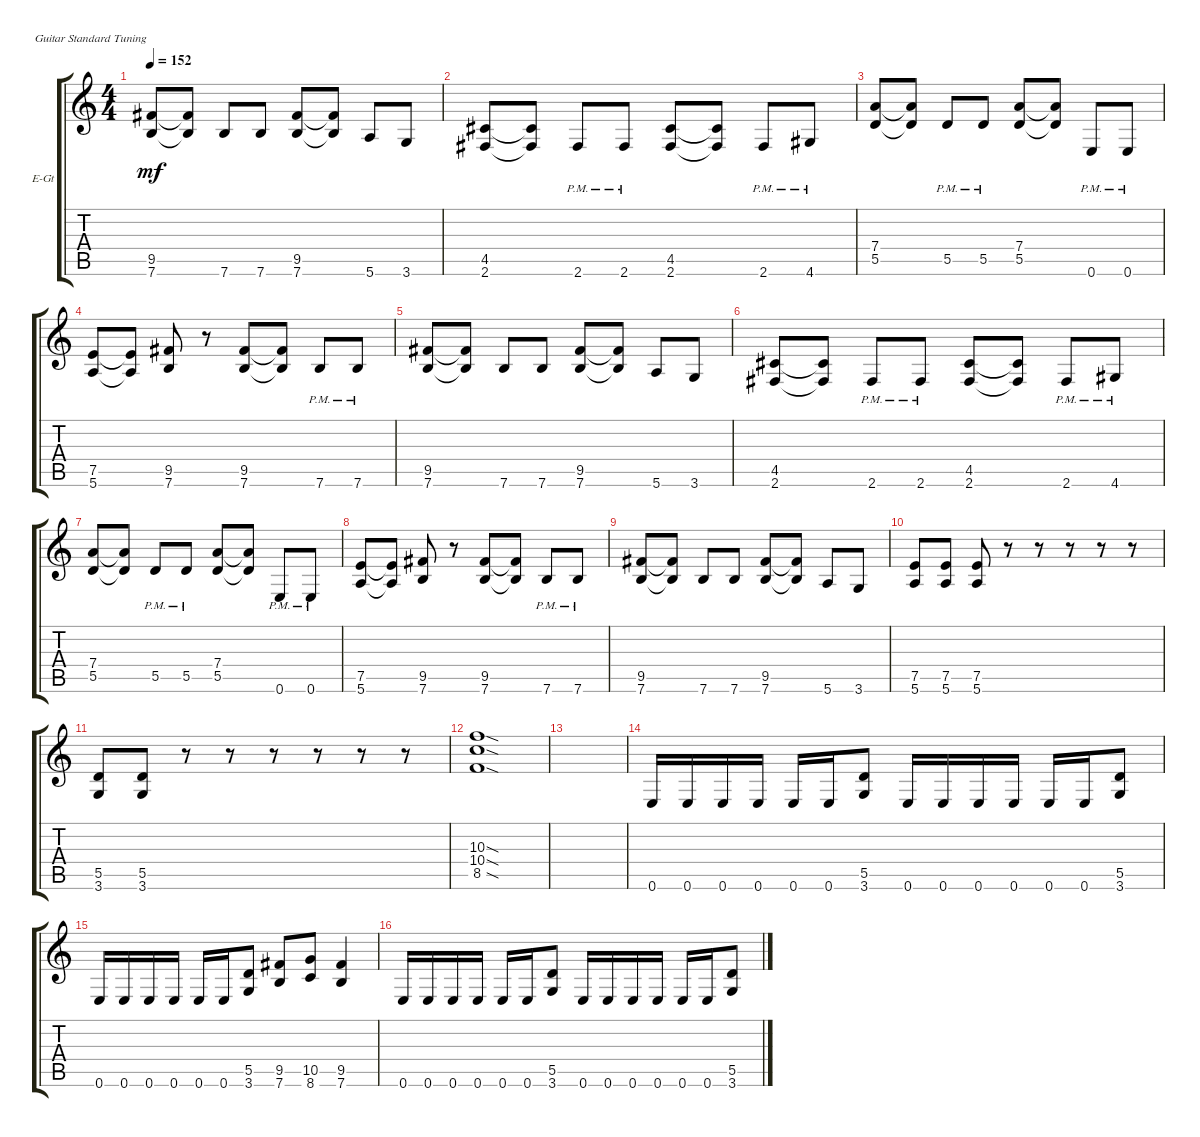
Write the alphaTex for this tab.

\defaultSystemsLayout 4
\bracketExtendMode groupsimilarinstruments
\firstSystemTrackNameOrientation horizontal
\otherSystemsTrackNameOrientation horizontal
\track ("Electric Guitar" "E-Gt") {instrument distortionguitar}
\staff {score tabs}
\tuning (E4 B3 G3 D3 A2 E2)
\ts (4 4)
\tempo 152
\clef g2
\ks c
(7.6 9.5).8{dy mf} (7.6{t} 9.5{t}).8 7.6.8 7.6.8 (7.6 9.5).8 (7.6{t} 9.5{t}).8 5.6.8 3.6.8 |
(2.6 4.5).8 (2.6{t} 4.5{t}).8 2.6{pm}.8 2.6{pm}.8 (2.6 4.5).8 (2.6{t} 4.5{t}).8 2.6{pm}.8 4.6{pm}.8 |
(5.5 7.4).8 (5.5{t} 7.4{t}).8 5.5{pm}.8 5.5{pm}.8 (5.5 7.4).8 (5.5{t} 7.4{t}).8 0.6{pm}.8 0.6{pm}.8 |
(5.6 7.5).8 (5.6{t} 7.5{t}).8 (7.6 9.5).8 r.8 (7.6 9.5).8 (7.6{t} 9.5{t}).8 7.6{pm}.8 7.6{pm}.8 |
(7.6 9.5).8 (7.6{t} 9.5{t}).8 7.6.8 7.6.8 (7.6 9.5).8 (7.6{t} 9.5{t}).8 5.6.8 3.6.8 |
(2.6 4.5).8 (2.6{t} 4.5{t}).8 2.6{pm}.8 2.6{pm}.8 (2.6 4.5).8 (2.6{t} 4.5{t}).8 2.6{pm}.8 4.6{pm}.8 |
(5.5 7.4).8 (5.5{t} 7.4{t}).8 5.5{pm}.8 5.5{pm}.8 (5.5 7.4).8 (5.5{t} 7.4{t}).8 0.6{pm}.8 0.6{pm}.8 |
(5.6 7.5).8 (5.6{t} 7.5{t}).8 (7.6 9.5).8 r.8 (7.6 9.5).8 (7.6{t} 9.5{t}).8 7.6{pm}.8 7.6{pm}.8 |
(7.6 9.5).8 (7.6{t} 9.5{t}).8 7.6.8 7.6.8 (7.6 9.5).8 (7.6{t} 9.5{t}).8 5.6.8 3.6.8 |
(5.6 7.5).8 (5.6 7.5).8 (5.6 7.5).8 r.8 r.8 r.8 r.8 r.8 |
(3.6 5.5).8 (3.6 5.5).8 r.8 r.8 r.8 r.8 r.8 r.8 |
(8.5{sod} 10.4{sod} 10.3{sod}).1 |
|
0.6.16 0.6.16 0.6.16 0.6.16 0.6.16 0.6.16 (5.5 3.6).8 0.6.16 0.6.16 0.6.16 0.6.16 0.6.16 0.6.16 (5.5 3.6).8 |
0.6.16 0.6.16 0.6.16 0.6.16 0.6.16 0.6.16 (5.5 3.6).8 (9.5 7.6).8 (10.5 8.6).8 (9.5 7.6).4 |
0.6.16 0.6.16 0.6.16 0.6.16 0.6.16 0.6.16 (5.5 3.6).8 0.6.16 0.6.16 0.6.16 0.6.16 0.6.16 0.6.16 (5.5 3.6).8
